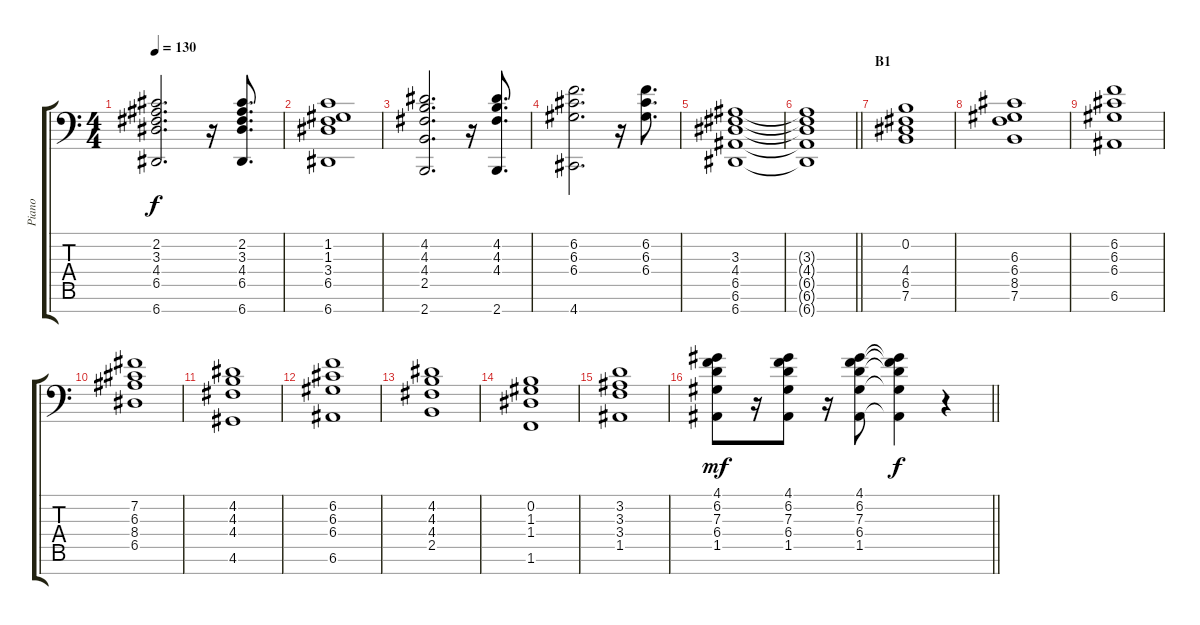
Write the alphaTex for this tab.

\track ("Piano" "Piano") {instrument acousticgrandpiano}
\staff {score tabs}
\tuning (E4 B3 G3 D3 A2 E2 A1) {hide}
\ts (4 4)
\tempo 130
\clef f4
\ks c
(2.2 3.3 4.4 6.5 6.7).2{d dy f} r.16 (2.2 3.3 4.4 6.5 6.7).8{d} |
(1.2 1.3 3.4 6.5 6.7).1 |
(4.2 4.3 4.4 2.5 2.7).2{d} r.16 (4.2 4.3 4.4 2.7).8{d} |
(6.2 6.3 6.4 4.7).2{d} r.16 (6.2 6.3 6.4).8{d} |
(3.3 4.4 6.5 6.6 6.7).1 |
\barLineRight lightlight
(3.3{t} 4.4{t} 6.5{t} 6.6{t} 6.7{t}).1 |
\section ("" "B1")
(0.2 4.4 6.5 7.6).1 |
(6.3 6.4 8.5 7.6).1 |
(6.2 6.3 6.4 6.6).1 |
(7.2 6.3 8.4 6.5).1 |
(4.2 4.3 4.4 4.6).1 |
(6.2 6.3 6.4 6.6).1 |
(4.2 4.3 4.4 2.5).1 |
(0.2 1.3 1.4 1.6).1 |
(3.2 3.3 3.4 1.5).1 |
\barLineRight lightlight
(4.1 6.2 7.3 6.4 1.5).8{dy mf} r.16 (4.1 6.2 7.3 6.4 1.5).8 r.16 (4.1 6.2 7.3 6.4 1.5).8 (4.1{t} 6.2{t} 7.3{t} 6.4{t} 1.5{t}).4{dy f} r.4
